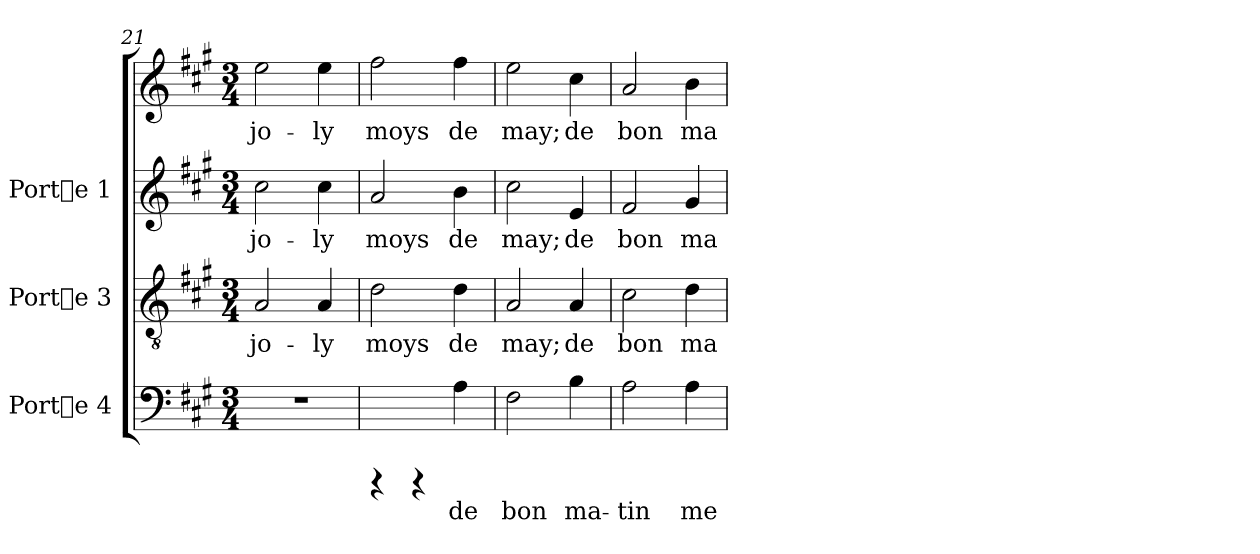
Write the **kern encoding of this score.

**kern	**text	**kern	**text	**kern	**text	**kern	**text
*part3	*part3	*part2	*part2	*part1	*part1	*part1	*part1
*staff4	*staff4	*staff3	*staff3	*staff2	*staff2	*staff1	*staff1
*I"Porte 4	*	*I"Porte 3	*	*I"Porte 1	*	*	*
!!LO:LB:g=z
*clefF4	*	*clefGv2	*	*clefG2	*	*clefG2	*
*k[f#c#g#]	*	*k[f#c#g#]	*	*k[f#c#g#]	*	*k[f#c#g#]	*
*A:	*	*A:	*	*A:	*	*A:	*
*M3/4	*	*M3/4	*	*M3/4	*	*M3/4	*
=21	=21	=21	=21	=21	=21	=21	=21
!	!	!	!LO:LY:b:cj	!	!LO:LY:b:cj	!	!LO:LY:b:cj
2.r	.	2A/	jo-	2cc#\	jo-	2ee\	jo-
!	!	!	!LO:LY:b:cj	!	!LO:LY:b:cj	!	!LO:LY:b:cj
.	.	4A/	-ly	4cc#\	-ly	4ee\	-ly
=22	=22	=22	=22	=22	=22	=22	=22
!	!	!	!LO:LY:b:cj	!	!LO:LY:b:cj	!	!LO:LY:b:cj
4rCCC	.	2d\	moys	2a/	moys	2ff#\	moys
4rCCC	.	.	.	.	.	.	.
!	!LO:LY:b:cj	!	!LO:LY:b:cj	!	!LO:LY:b:cj	!	!LO:LY:b:cj
4A\	de	4d\	de	4b\	de	4ff#\	de
=23	=23	=23	=23	=23	=23	=23	=23
!	!LO:LY:b:cj	!	!LO:LY:b:cj	!	!LO:LY:b:cj	!	!LO:LY:b:cj
2F#\	bon	2A/	may;	2cc#\	may;	2ee\	may;
!	!LO:LY:b:cj	!	!LO:LY:b:cj	!	!LO:LY:b:cj	!	!LO:LY:b:cj
4B\	ma-	4A/	de	4e/	de	4cc#\	de
=24	=24	=24	=24	=24	=24	=24	=24
!	!LO:LY:b:cj	!	!LO:LY:b:cj	!	!LO:LY:b:cj	!	!LO:LY:b:cj
2A\	-tin	2c#\	bon	2f#/	-bon	2a/	bon
!	!LO:LY:b:cj	!	!LO:LY:b:cj	!	!LO:LY:b:cj	!	!LO:LY:b:cj
4A\	me	4d\	ma-	4g#/	ma-	4b\	ma-
=	=	=	=	=	=	=	=
*-	*-	*-	*-	*-	*-	*-	*-
